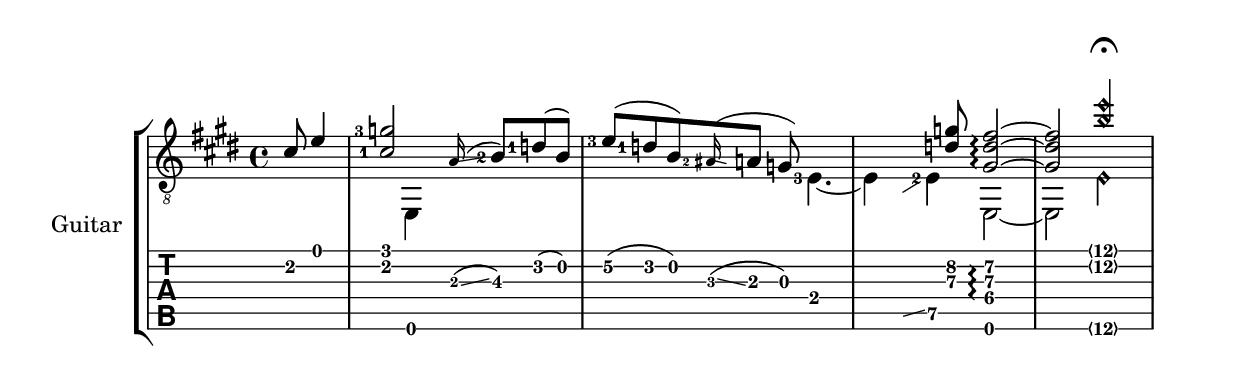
\version "2.17.6"

#(define (glissando::calc-extra-dy grob)
   (let* ((original (ly:grob-original grob))
          (left-bound (ly:spanner-bound original LEFT))
          (right-bound (ly:spanner-bound original RIGHT))
          (left-pitch (ly:event-property (event-cause left-bound) 'pitch))
          (right-pitch (ly:event-property (event-cause right-bound) 'pitch)))

     (if (and (= (ly:pitch-octave left-pitch) (ly:pitch-octave right-pitch))
              (= (ly:pitch-notename left-pitch) (ly:pitch-notename right-pitch)))
         (- (ly:pitch-alteration right-pitch) (ly:pitch-alteration left-pitch))
         0 )))

upper= \relative c' {
  \time 4/4
  \key e \major
  \set Staff.midiInstrument = #"acoustic guitar (steel)"
  \set fingeringOrientations = #'(left)

  \partial 4. cis8 e4
  < cis-1 g'-3 >2 s8 \grace a16 ( \glissando < b-2 >8\3 ) < d-1 > ( b )
  < e-3 >\2 ( <d-1> b ) \grace < ais-2 >16 ( \glissando a8 g ) s4.
  s4. < d'\3 g\2 >8 < gis,\4  d'\3 fis\2 >2\arpeggio ~
  < gis\4 d'\3 fis\2 >2 < b'\2\harmonic e\harmonic >2\fermata
}

lower= \relative c {
  \set fingeringOrientations = #'(left)

  \partial 4. s4.
  s4 e,4 s2
  s2 s8 < e'-3 >4. ~
  e4 \hideNotes \grace { b8 \glissando s4 } \unHideNotes < e-2 >4\5 e,2 ~
  e2 < e'\6\harmonic >
}

\score {
  \new StaffGroup \with {instrumentName = #"Guitar" } <<
    \new Staff = "guitar" <<
      \context Voice = "upper guitar" {
        \clef "G_8" \voiceOne
        \override Glissando.gap = #0.5
        \override Glissando.extra-offset = #'(-0.5 . 0)
        \override Glissando.springs-and-rods = #ly:spanner::set-spacing-rods
        \override Glissando.minimum-length = #4
        \override Glissando.extra-dy = #glissando::calc-extra-dy
        \upper
      }
      \context Voice = "lower guitar" {
        \clef "G_8" \voiceTwo
        \override Glissando.bound-details.right.padding = #1
        \override Glissando.bound-details.left.padding = #0.2
        \lower
      }
    >>
    \new TabStaff = "tab" <<
      \context TabVoice = "upper tab" { \clef "moderntab" \voiceOne \upper }
      \context TabVoice = "lower tab" { \clef "moderntab" \voiceTwo \lower }
    >>
  >>

  \layout {
    \context {
      \Staff
      \override StringNumber.transparent = ##t
    }
    \context {
      \TabStaff
      \revert Arpeggio.stencil
    }
  }
}
